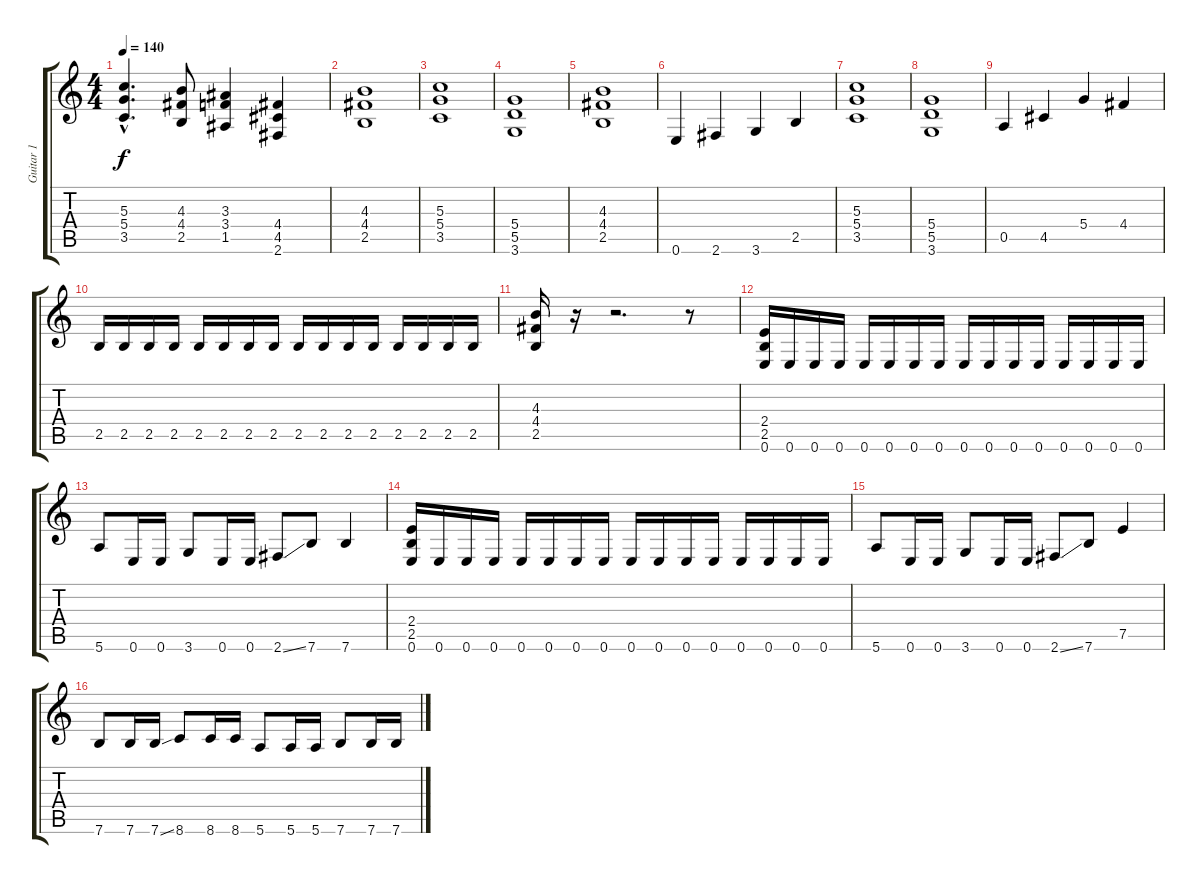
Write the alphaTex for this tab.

\track ("Guitar 1" "Guitar 1") {instrument distortionguitar}
\staff {score tabs}
\tuning (E4 B3 G3 D3 A2 E2) {hide}
\ts (4 4)
\tempo 140
\clef g2
\ks c
(5.3{hac} 5.4{hac} 3.5{hac}).4{d dy f} (4.3 4.4 2.5).8 (3.3 3.4 1.5).4 (4.4 4.5 2.6).4 |
(4.3 4.4 2.5).1 |
(5.3 5.4 3.5).1 |
(5.4 5.5 3.6).1 |
(4.3 4.4 2.5).1 |
0.6.4 2.6.4 3.6.4 2.5.4 |
(5.3 5.4 3.5).1 |
(5.4 5.5 3.6).1 |
0.5.4 4.5.4 5.4.4 4.4.4 |
2.5.16 2.5.16 2.5.16 2.5.16 2.5.16 2.5.16 2.5.16 2.5.16 2.5.16 2.5.16 2.5.16 2.5.16 2.5.16 2.5.16 2.5.16 2.5.16 |
(4.3 4.4 2.5).16 r.16 r.2{d} r.8 |
(2.4 2.5 0.6).16 0.6.16 0.6.16 0.6.16 0.6.16 0.6.16 0.6.16 0.6.16 0.6.16 0.6.16 0.6.16 0.6.16 0.6.16 0.6.16 0.6.16 0.6.16 |
5.6.8 0.6.16 0.6.16 3.6.8 0.6.16 0.6.16 2.6{ss}.8 7.6.8 7.6.4 |
(2.4 2.5 0.6).16 0.6.16 0.6.16 0.6.16 0.6.16 0.6.16 0.6.16 0.6.16 0.6.16 0.6.16 0.6.16 0.6.16 0.6.16 0.6.16 0.6.16 0.6.16 |
5.6.8 0.6.16 0.6.16 3.6.8 0.6.16 0.6.16 2.6{ss}.8 7.6.8 7.5.4 |
7.6.8 7.6.16 7.6{ss}.16 8.6.8 8.6.16 8.6.16 5.6.8 5.6.16 5.6.16 7.6.8 7.6.16 7.6.16
